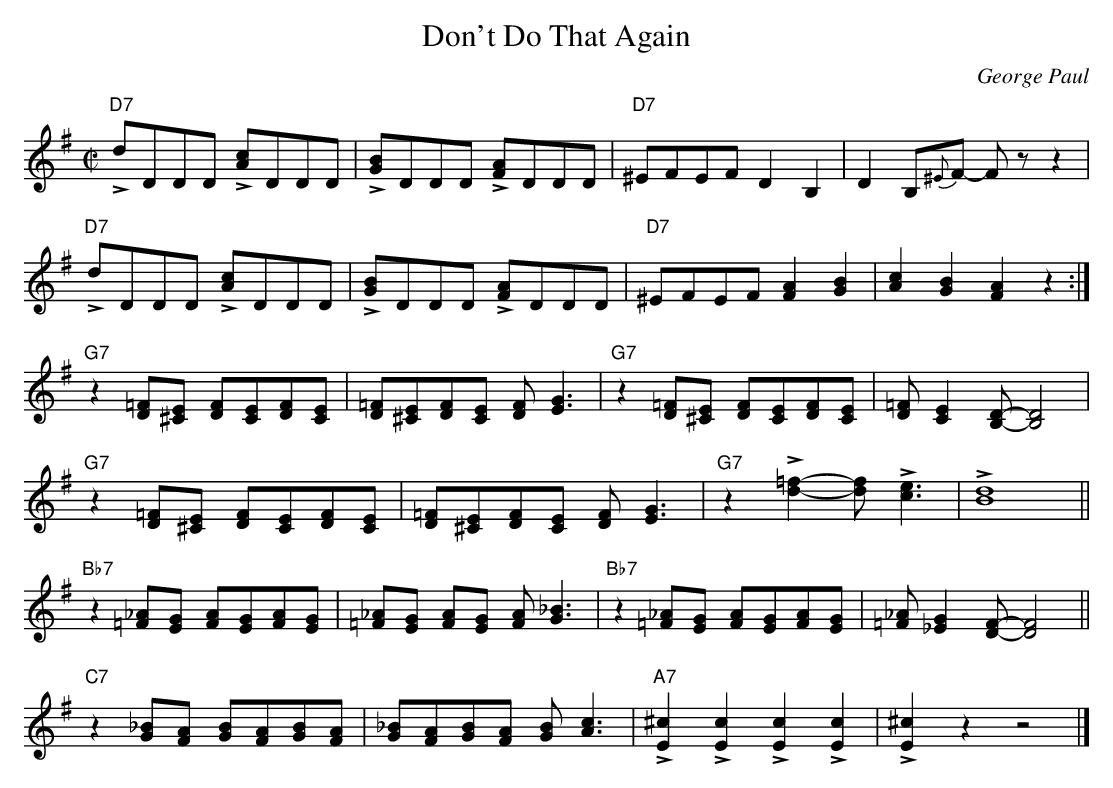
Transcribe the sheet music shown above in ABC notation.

X:1
T:Don't Do That Again
C:George Paul
M:C|
K:Dmix
"D7"LdDDD L[cA]DDD| L[BG]DDD L[AF]DDD|"D7"^EFEF D2 B,2|D2 B,{^E}F- F z z2|
"D7"LdDDD L[cA]DDD| L[BG]DDD L[AF]DDD|"D7"^EFEF [A2F2] [B2G2]| [c2A2][B2G2][A2F2] z2 :|
"G7"z2 [=FD][E^C] [FD][EC][FD][EC] |[=FD][E^C][FD][EC] [FD][G3E3] |"G7"z2[=FD][E^C] [FD][EC][FD][EC] | [=FD] [E2C2] [D-B,-][D4B,4]|
"G7"z2 [=FD][E^C] [FD][EC][FD][EC] |[=FD][E^C][FD][EC] [FD][G3E3] |"G7"z2 L[=f2-d2-][fd] L[e3c3]|L[d8B8]||
"Bb7"z2 [_A=F][GE] [AF][GE][AF][GE]|[_A=F][GE] [AF][GE] [AF] [_B3G3]|"Bb7"z2 [_A=F][GE] [AF][GE][AF][GE]|[_A=F] [G2_E2] [F-D-][F4D4]||
"C7" z2 [_BG][AF] [BG][AF][BG][AF]| [_BG][AF][BG][AF] [BG] [c3A3]| "A7"L[^c2E2]L[c2E2]L[c2E2]L[c2E2]|L[^c2E2]z2z4|]
